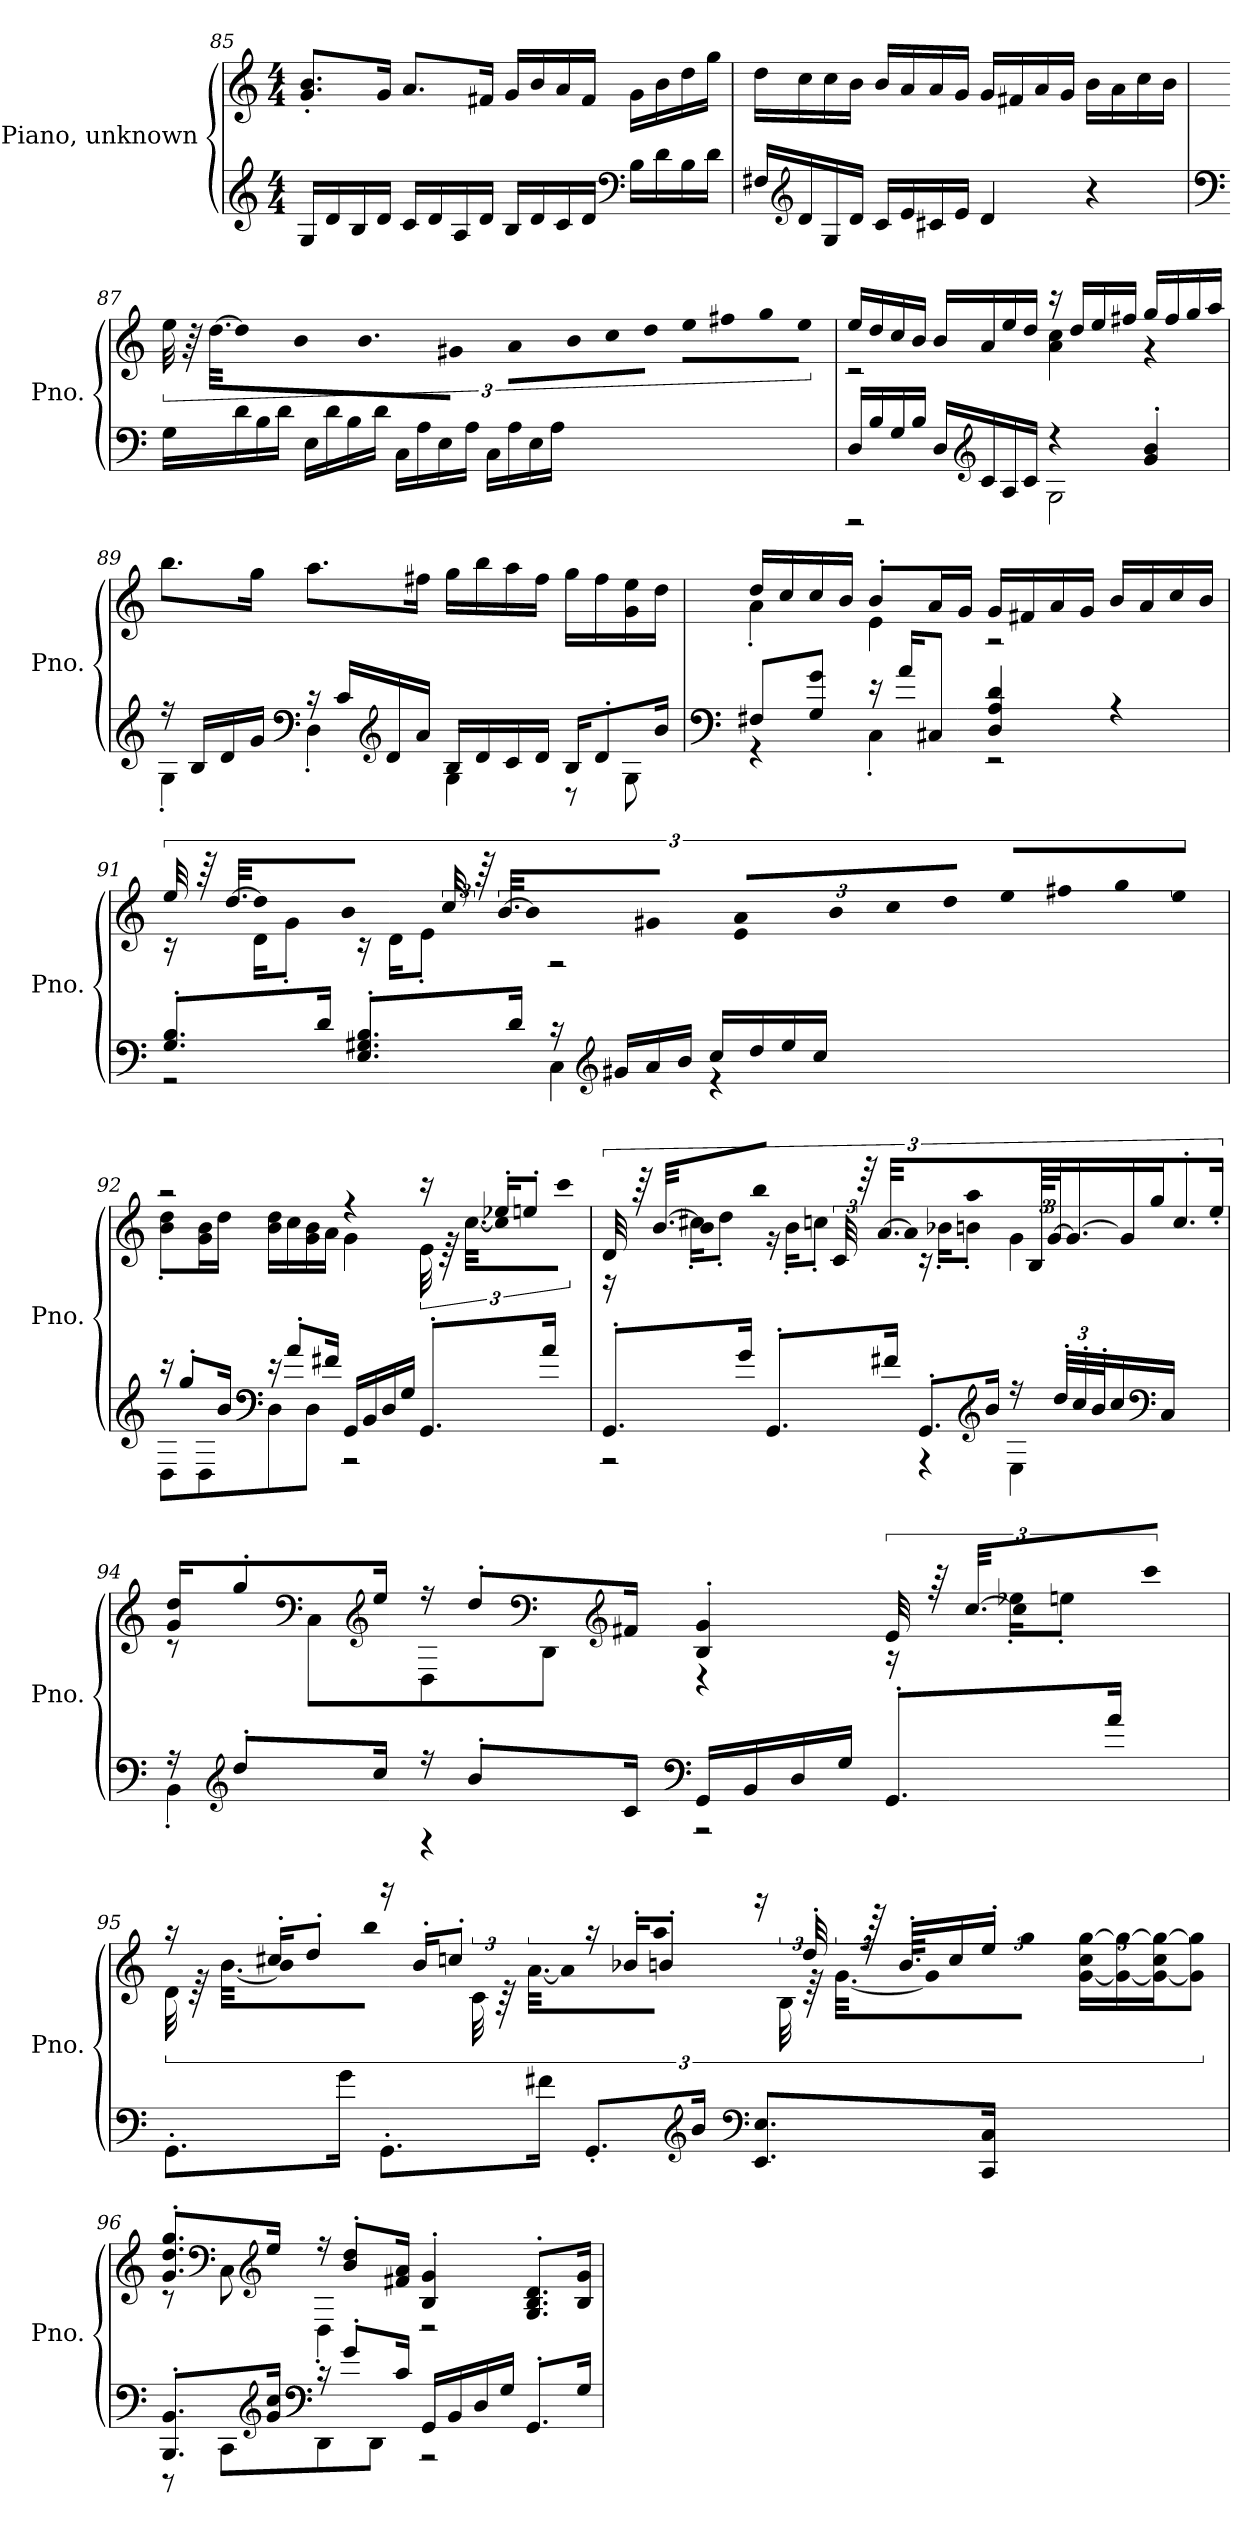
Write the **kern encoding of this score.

**kern	**kern
*part1	*part1
*staff2	*staff1
*I"Piano, unknown	*
*I'Pno.	*
*clefG2	*clefG2
*k[]	*k[]
*M4/4	*M4/4
=85	=85
16G/LL	8.g/' 8.b/'L
16d/	.
16B/	.
16d/JJ	16g/Jk
16c/LL	8.a/L
16d/	.
16A/	.
16d/JJ	16f#X/Jk
16B/LL	16g/LL
16d/	16b/
16c/	16a/
16d/JJ	16f#/JJ
*clefF4	*
16B\LL	16g\LL
16d\	16b\
16B\	16dd\
16d\JJ	16gg\JJ
!!LO:LB:g=z
=86	=86
16F#X/LL	16dd\LL
*clefG2	*
16d/	16cc\
16G/	16cc\
16d/JJ	16b\JJ
16c/LL	16b/LL
16e/	16a/
16c#X/	16a/
16e/JJ	16g/JJ
4d/	16g/LL
.	16f#X/
.	16a/
.	16g/JJ
4r	16b\LL
.	16a\
.	16cc\
.	16b\JJ
=87	=87
*clefF4	*
16G\LL	48ee\
.	96r
.	[48.dd\KKL
16d\	8dd\]
16B\	.
16d\JJ	16b\K
16E\LL	8.b\
16d\	.
16B\	.
16d\JJ	16g#X\Jk
16C\LL	16a\LL
16A\	16b\
16E\	16cc\
16A\JJ	16dd\JJ
16C\LL	16ee\LL
16A\	16ff#X\
16E\	16gg\
16A\JJ	16ee\JJ
!!LO:LB:g=z
=88	=88
*^	*^
16D/LL	2r	16ee/LL	2r
16B/	.	16dd/	.
16G/	.	16cc/	.
16B/JJ	.	16b/JJ	.
16D/LL	.	16b/LL	.
*clefG2	*	*	*
16c/	.	16a/	.
16A/	.	16ee/	.
16c/JJ	.	16dd/JJ	.
4r	2G\	16r	4a\ 4cc\
.	.	16dd/LL	.
.	.	16ee/	.
.	.	16ff#X/JJ	.
4g/' 4b/'	.	16gg/LL	4r
.	.	16ff#/	.
.	.	16gg/	.
.	.	16aa/JJ	.
*	*	*v	*v
=89	=89	=89
16r	4G'\	8.bb\L
16B/LL	.	.
16d/	.	.
16g/JJ	.	16gg\Jk
*clefF4	*	*
16r	4D'\	8.aa\L
16c/LL	.	.
*clefG2	*	*
16d/	.	.
16a/JJ	.	16ff#X\Jk
16B/LL	4G\	16gg\LL
16d/	.	16bb\
16c/	.	16aa\
16d/JJ	.	16ff#\JJ
16B/KL	8r	16gg\LL
8d'/	.	16ff#\
.	8G\	16g\ 16ee\
16b/Jk	.	16dd\JJ
!!LO:LB:g=z
=90	=90	=90
*clefF4	*	*
*	*	*^
8F#X/L	4r	16dd/LL	4a'\
.	.	16cc/	.
8G/ 8g/J	.	16cc/	.
.	.	16b/JJ	.
16r	4C'\	8b'/L	4e\
16a/KL	.	.	.
8C#X/J	.	16a/L	.
.	.	16g/JJ	.
4D/ 4A/ 4d/	2r	16g/LL	2r
.	.	16f#X/	.
.	.	16a/	.
.	.	16g/JJ	.
4r	.	16b/LL	.
.	.	16a/	.
.	.	16cc/	.
.	.	16b/JJ	.
=91	=91	=91	=91
8.G/' 8.B/'L	2r	48ee/	16r
.	.	96r	.
.	.	[48.dd/KKL	.
.	.	8dd/]	16d\KL
.	.	.	8g'\J
16d/Jk	.	16b/Jk	.
8.E/' 8.G#X/' 8.B/'L	.	48cc/	16r
.	.	96r	.
.	.	[48.b/KKL	.
.	.	8b/]	16d\KL
.	.	.	8e'\J
16d/Jk	.	16g#X/Jk	.
16r	4C\	16e/ 16a/LL	2r
*clefG2	*	*	*
16g#X/LL	.	16b/	.
16a/	.	16cc/	.
16b/JJ	.	16dd/JJ	.
16cc/LL	4r	16ee/LL	.
16dd/	.	16ff#X/	.
16ee/	.	16gg/	.
16cc/JJ	.	16ee/JJ	.
!!LO:PB:g=z	!!
=92	=92	=92	=92
16r	8D\L	2r	8b\' 8dd\'L
8gg'/L	.	.	.
.	8D\	.	16g\ 16b\L
16b/Jk	.	.	16dd\JJ
*clefF4	*	*	*
16r	8D\	.	16b\ 16dd\LL
8a'/L	.	.	16cc\
.	8D\J	.	16g\ 16b\
16f#X/Jk	.	.	16a\JJ
16GG/LL	2r	4r	4g\
16BB/	.	.	.
16D/	.	.	.
16G/JJ	.	.	.
8.GG'/L	.	16r	48e\
.	.	.	96r
.	.	.	[48.cc\KKL
.	.	16ee-X'/KL	8cc\]
.	.	8een'/J	.
16a/Jk	.	.	16ccc\Jk
!!LO:LB:g=z	!!
=93	=93	=93	=93
8.GG'/L	2r	48d/	16r
.	.	96r	.
.	.	[48.b/KKL	.
.	.	8b/]	16cc#X'\KL
.	.	.	8dd'\J
16g/Jk	.	16bb/Jk	.
8.GG'/L	.	48c/	16r
.	.	96r	.
.	.	[48.a/KKL	.
.	.	8a/]	16b'\KL
.	.	.	8ccn'\J
16f#X/Jk	.	16aa/L	.
*	*	*Xbrackettup	*
8.GG'/L	4r	96B/KL	16r
.	.	[48g/J	.
.	.	16.g/_	.
.	.	.	16b-X'\KL
.	.	16g/]	8bn'\J
*clefG2	*	*	*
16b/Jk	.	16gg/J	.
16r	4E\	8.cc'/	4g\
*Xbrackettup	*	*	*
48dd'/LLL	.	.	.
48cc'/	.	.	.
48b'/J	.	.	.
16cc/	.	.	.
*clefF4	*	*	*
16C/JJ	.	16ee'/Jk	.
!!LO:LB:g=z	!!
=94	=94	=94	=94
16r	4BB'\	16g/ 16dd/KL	8r
*clefG2	*	*	*
8dd'/L	.	8gg'/	.
*	*	*clefF4	*
.	.	.	8C\L
*	*	*clefG2	*
16cc/Jk	.	16ee/Jk	.
16r	4r	16r	8D\
8b'/L	.	8dd'/L	.
*	*	*clefF4	*
.	.	.	8DD\J
*	*	*clefG2	*
16c/Jk	.	16f#X/Jk	.
*clefF4	*	*	*
16GG/LL	2r	4B/' 4g/'	4r
16BB/	.	.	.
16D/	.	.	.
16G/JJ	.	.	.
*	*	*brackettup	*
8.GG'/L	.	48e/	16r
.	.	96r	.
.	.	[48.cc/KKL	.
.	.	8cc/]	16ee-X'\KL
.	.	.	8een'\J
16a/Jk	.	16ccc/Jk	.
*v	*v	*	*
!!LO:LB:g=z	!!
=95	=95	=95
8.GG'\L	16r	48d\
.	.	96r
.	.	[48.b\KKL
.	16cc#X'/KL	8b\]
.	8dd'/J	.
16g\Jk	.	16bb\Jk
8.GG'\L	16r	48c\
.	.	96r
.	.	[48.a\KKL
.	16b'/KL	8a\]
.	8ccn'/J	.
16f#X\Jk	.	16aa\Jk
8.GG'/L	16r	48B\
.	.	96r
.	.	[48.g\KKL
.	16b-X'/KL	8g\]
.	8bn'/J	.
*clefG2	*	*
16b/Jk	.	16gg\Jk
*clefF4	*	*
*	*	*Xbrackettup
8.EE/ 8.E/L	16r	[24g\ 24cc\ [24gg\LL
.	.	24g\_ 24gg\_
.	32dd'/	.
.	.	24g\_ 24cc\ 24gg\_J
.	128r	.
.	64.b'/KKLL	.
.	16cc/	8g\] 8gg\]J
16CC/ 16C/Jk	16ee'/JJ	.
!!LO:LB:g=z	!!
=96	=96	=96
*^	*	*
8.BBB/' 8.BB/'L	8r	8.g/' 8.dd/' 8.gg/'L	8r
*	*	*clefF4	*
.	8CC\L	.	8C\
*clefG2	*	*clefG2	*
16g/ 16cc/Jk	.	16ee/Jk	.
*clefF4	*	*	*
16r	8DD\	16r	4D'\
8g'/L	.	8b/' 8dd/'L	.
.	8DD\J	.	.
16c/Jk	.	16f#X/ 16a/Jk	.
16GG/LL	2r	4B/' 4g/'	2r
16BB/	.	.	.
16D/	.	.	.
16G/JJ	.	.	.
8.GG'/L	.	8.G/' 8.B/' 8.d/'L	.
16G/Jk	.	16B/ 16g/Jk	.
*v	*v	*	*
*	*v	*v
=	=
*-	*-
